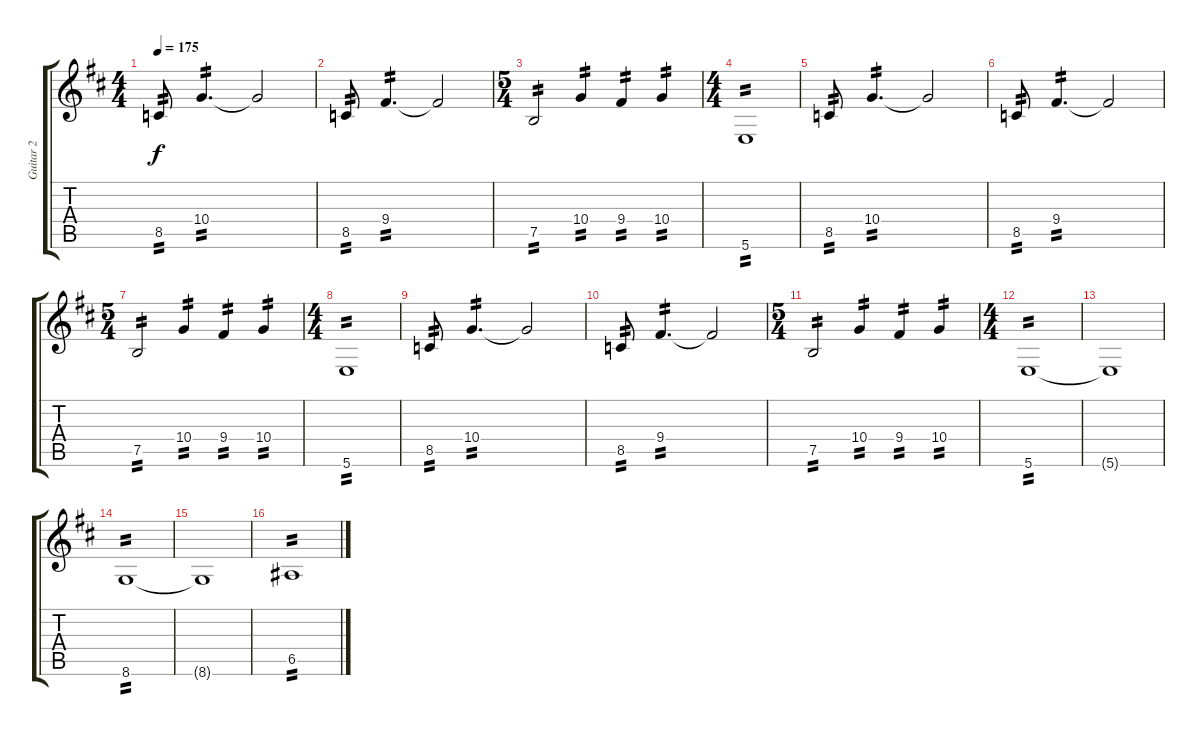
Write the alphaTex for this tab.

\track ("Guitar 2" "Guitar 2") {instrument distortionguitar}
\staff {score tabs}
\tuning (B3 Gb3 D3 A2 E2 B1) {hide}
\ts (4 4)
\tempo 175
\clef g2
\ks bminor
8.5.8{tp 2 dy f} 10.4.4{d tp 2} 10.4{t}.2 |
8.5.8{tp 2} 9.4.4{d tp 2} 9.4{t}.2 |
\ts (5 4)
7.5.2{tp 2} 10.4.4{tp 2} 9.4.4{tp 2} 10.4.4{tp 2} |
\ts (4 4)
5.6.1{tp 2} |
8.5.8{tp 2} 10.4.4{d tp 2} 10.4{t}.2 |
8.5.8{tp 2} 9.4.4{d tp 2} 9.4{t}.2 |
\ts (5 4)
7.5.2{tp 2} 10.4.4{tp 2} 9.4.4{tp 2} 10.4.4{tp 2} |
\ts (4 4)
5.6.1{tp 2} |
8.5.8{tp 2} 10.4.4{d tp 2} 10.4{t}.2 |
8.5.8{tp 2} 9.4.4{d tp 2} 9.4{t}.2 |
\ts (5 4)
7.5.2{tp 2} 10.4.4{tp 2} 9.4.4{tp 2} 10.4.4{tp 2} |
\ts (4 4)
5.6.1{tp 2} |
5.6{t}.1 |
8.6.1{tp 2} |
8.6{t}.1 |
6.5.1{tp 2}
